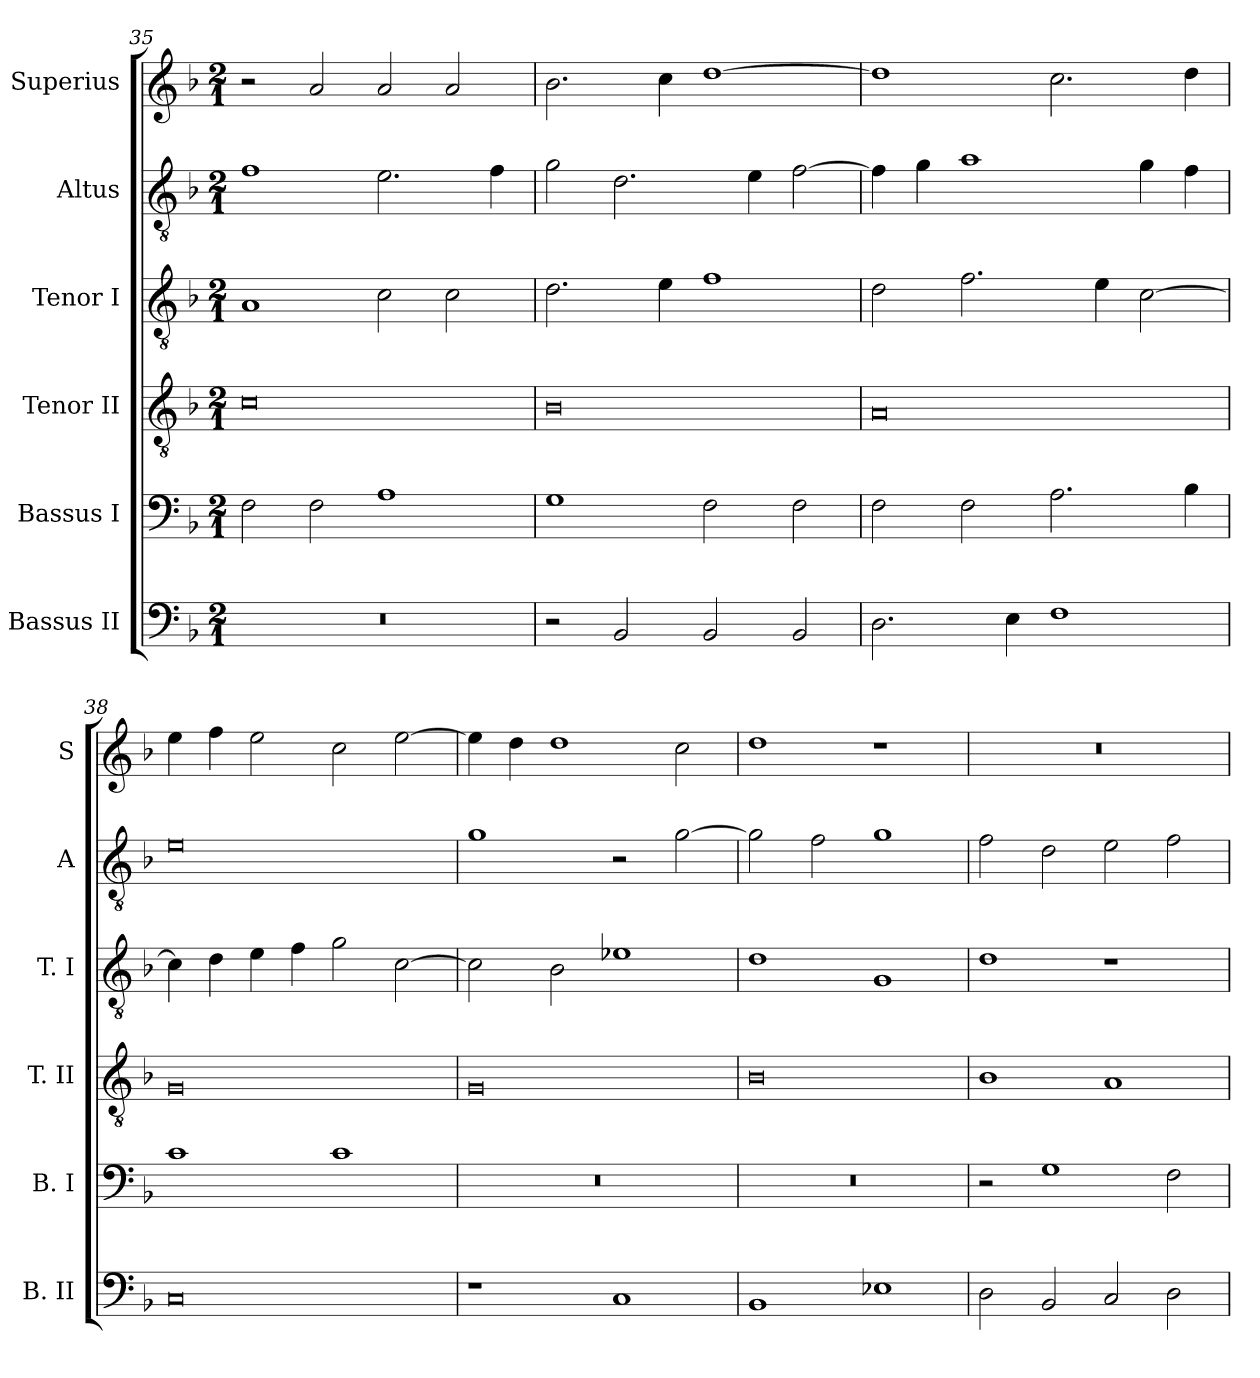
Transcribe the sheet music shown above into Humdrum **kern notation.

**kern	**kern	**kern	**kern	**kern	**kern
*part6	*part5	*part4	*part3	*part2	*part1
*staff6	*staff5	*staff4	*staff3	*staff2	*staff1
*I"Bassus II	*I"Bassus I	*I"Tenor II	*I"Tenor I	*I"Altus	*I"Superius
*I'B. II	*I'B. I	*I'T. II	*I'T. I	*I'A	*I'S
*clefF4	*clefF4	*clefGv2	*clefGv2	*clefGv2	*clefG2
*k[b-]	*k[b-]	*k[b-]	*k[b-]	*k[b-]	*k[b-]
*F:	*F:	*F:	*F:	*F:	*F:
*M2/1	*M2/1	*M2/1	*M2/1	*M2/1	*M2/1
=35	=35	=35	=35	=35	=35
0r	2F	0c	1A	1f	2r
.	2F	.	.	.	2a
.	1A	.	2c	2.e	2a
.	.	.	2c	.	2a
.	.	.	.	4f	.
=36	=36	=36	=36	=36	=36
2r	1G	0B-	2.d	2g	2.b-
2BB-	.	.	.	2.d	.
.	.	.	4e	.	4cc
2BB-	2F	.	1f	.	[1dd
.	.	.	.	4e	.
2BB-	2F	.	.	[2f	.
=37	=37	=37	=37	=37	=37
2.D	2F	0A	2d	4f]	1dd]
.	.	.	.	4g	.
.	2F	.	2.f	1a	.
4E	.	.	.	.	.
1F	2.A	.	.	.	2.cc
.	.	.	4e	.	.
.	.	.	[2c	4g	.
.	4B-	.	.	4f	4dd
=38	=38	=38	=38	=38	=38
0C	1c	0G	4c]	0e	4ee
.	.	.	4d	.	4ff
.	.	.	4e	.	2ee
.	.	.	4f	.	.
.	1c	.	2g	.	2cc
.	.	.	[2c	.	[2ee
=39	=39	=39	=39	=39	=39
1r	0r	0G	2c]	1g	4ee]
.	.	.	.	.	4dd
.	.	.	2B-	.	1dd
1C	.	.	1e-X	2r	.
.	.	.	.	[2g	2cc
=40	=40	=40	=40	=40	=40
1BB-	0r	0B-	1d	2g]	1dd
.	.	.	.	2f	.
1E-X	.	.	1G	1g	1r
=41	=41	=41	=41	=41	=41
2D	2r	1B-	1d	2f	0r
2BB-	1G	.	.	2d	.
2C	.	1A	1r	2e	.
2D	2F	.	.	2f	.
=	=	=	=	=	=
*-	*-	*-	*-	*-	*-
